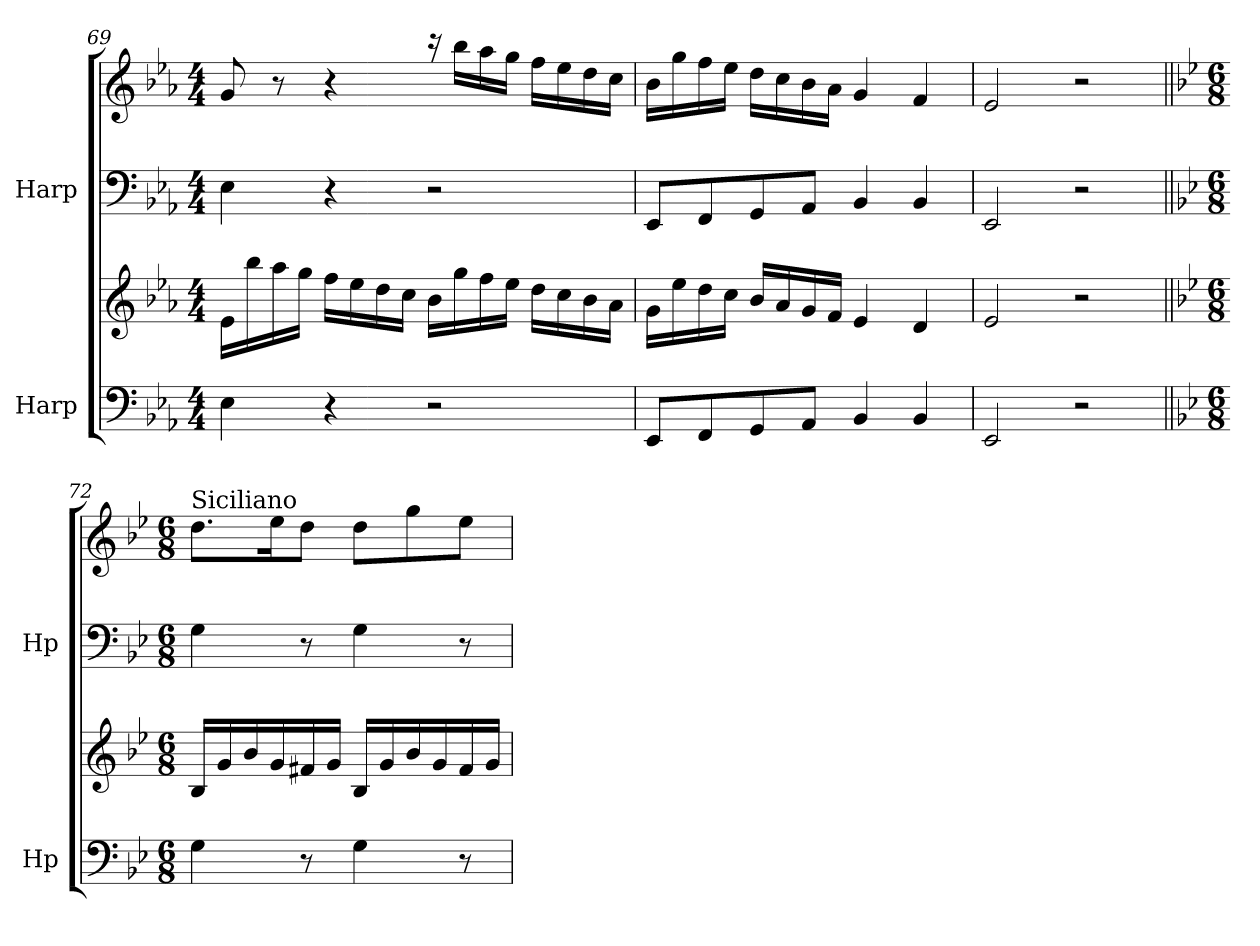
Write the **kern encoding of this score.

**kern	**kern	**kern	**kern
*part2	*part2	*part1	*part1
*staff4	*staff3	*staff2	*staff1
*I"Harp	*	*I"Harp	*
*I'Hp	*	*I'Hp	*
!!LO:LB:g=z
*clefF4	*clefG2	*clefF4	*clefG2
*k[b-e-a-]	*k[b-e-a-]	*k[b-e-a-]	*k[b-e-a-]
*M4/4	*M4/4	*M4/4	*M4/4
=69	=69	=69	=69
4E-\	16e-\LL	4E-\	8g/
.	16bb-\	.	.
.	16aa-\	.	8r
.	16gg\JJ	.	.
4r	16ff\LL	4r	4r
.	16ee-\	.	.
.	16dd\	.	.
.	16cc\JJ	.	.
2r	16b-\LL	2r	16rccc
.	16gg\	.	16bb-\LL
.	16ff\	.	16aa-\
.	16ee-\JJ	.	16gg\JJ
.	16dd\LL	.	16ff\LL
.	16cc\	.	16ee-\
.	16b-\	.	16dd\
.	16a-\JJ	.	16cc\JJ
=70	=70	=70	=70
8EE-/L	16g\LL	8EE-/L	16b-\LL
.	16ee-\	.	16gg\
8FF/	16dd\	8FF/	16ff\
.	16cc\JJ	.	16ee-\JJ
8GG/	16b-/LL	8GG/	16dd\LL
.	16a-/	.	16cc\
8AA-/J	16g/	8AA-/J	16b-\
.	16f/JJ	.	16a-\JJ
4BB-/	4e-/	4BB-/	4g/
4BB-/	4d/	4BB-/	4f/
=71	=71	=71	=71
2EE-/	2e-/	2EE-/	2e-/
2r	2r	2r	2r
!!LO:PB:g=z
=72||	=72||	=72||	=72||
*k[b-e-]	*k[b-e-]	*k[b-e-]	*k[b-e-]
*M6/8	*M6/8	*M6/8	*M6/8
!	!	!	!LO:TX:a:t=Siciliano
4G\	16B-/LL	4G\	8.dd\L
.	16g/	.	.
.	16b-/	.	.
.	16g/	.	16ee-\K
8r	16f#X/	8r	8dd\J
.	16g/JJ	.	.
4G\	16B-/LL	4G\	8dd\L
.	16g/	.	.
.	16b-/	.	8gg\
.	16g/	.	.
8r	16f#/	8r	8ee-\J
.	16g/JJ	.	.
=	=	=	=
*-	*-	*-	*-
